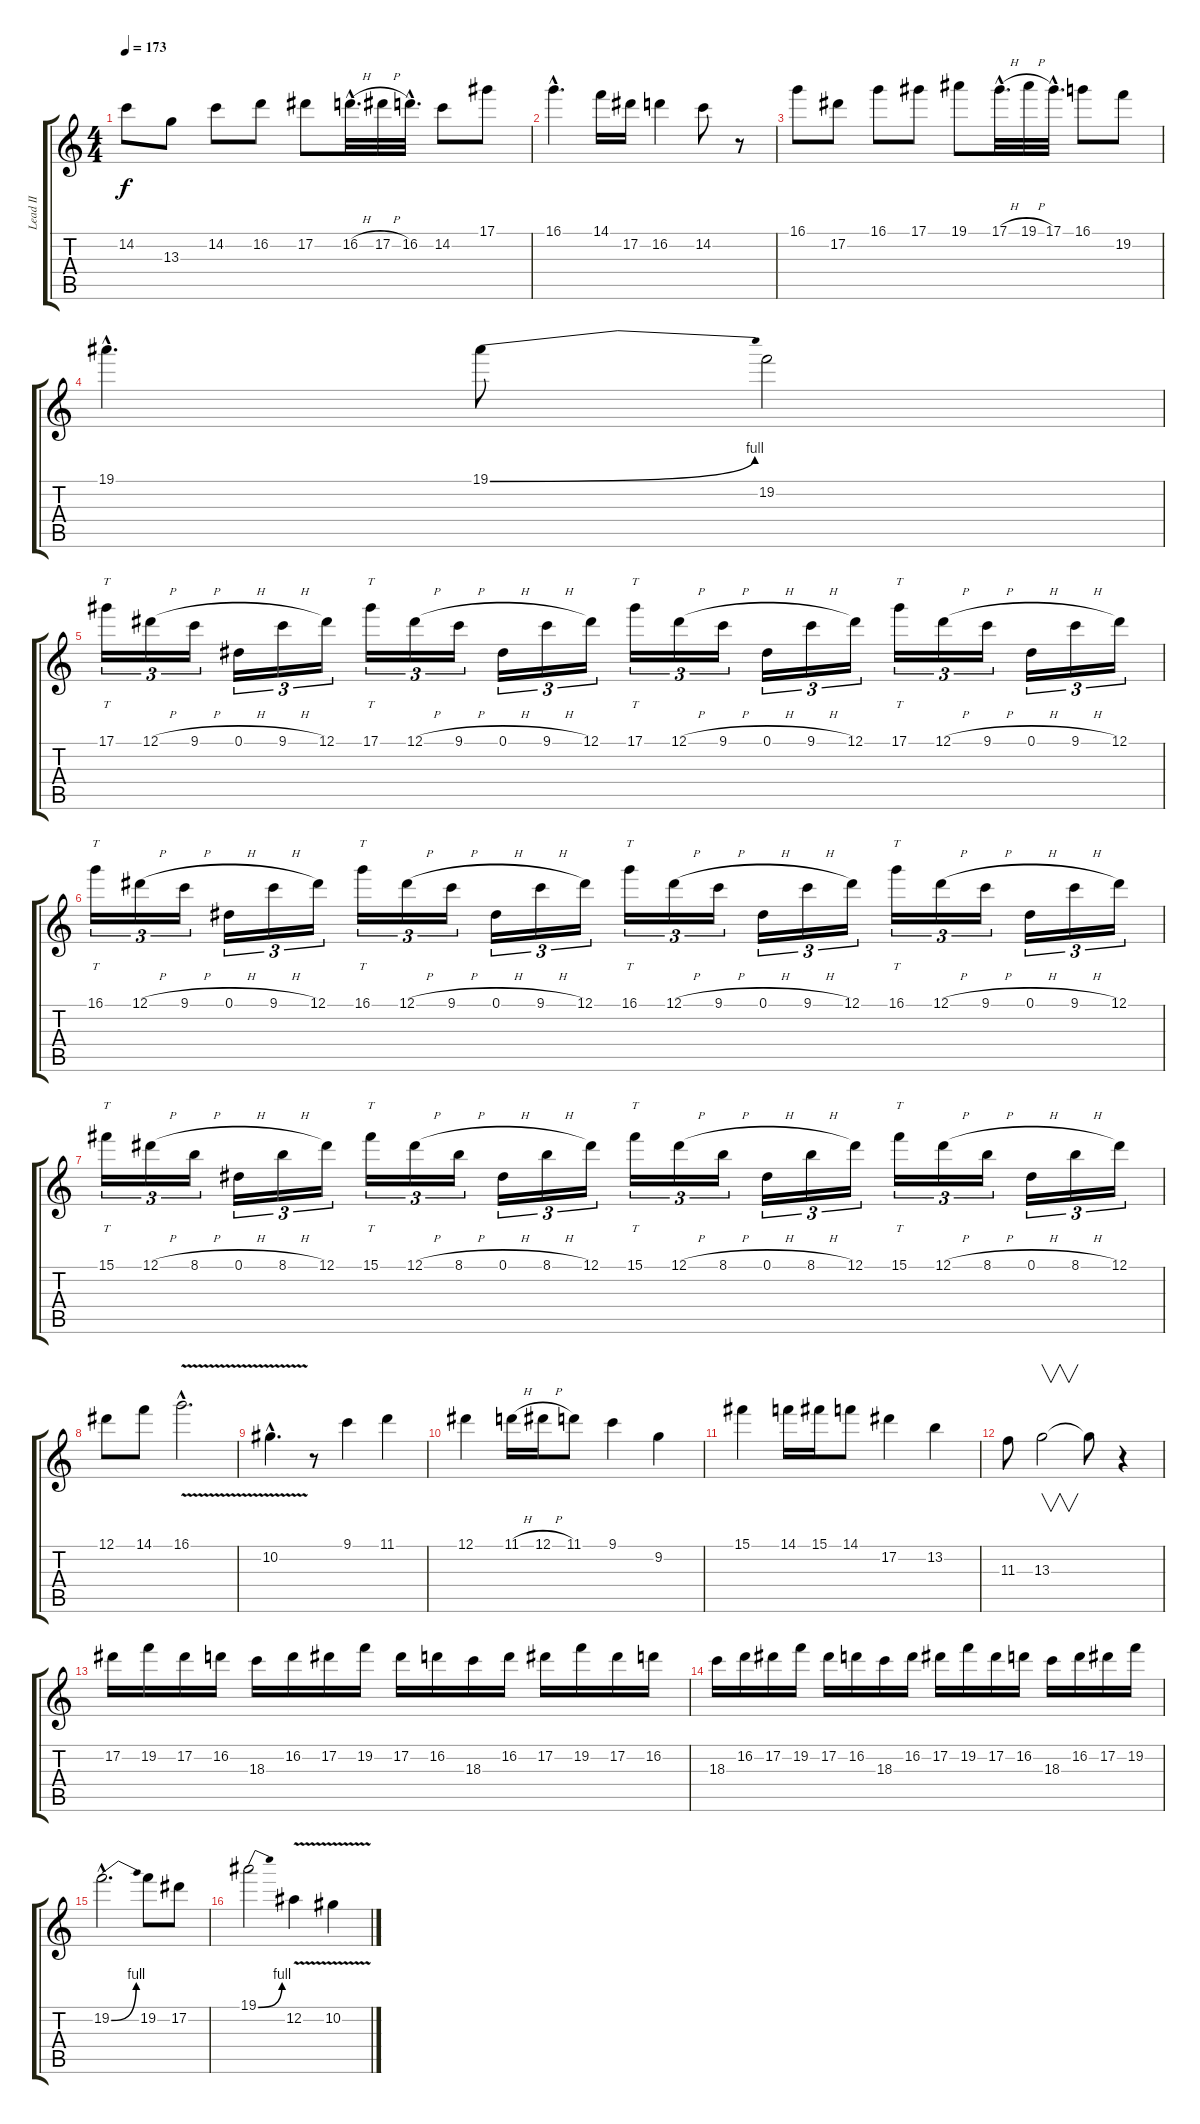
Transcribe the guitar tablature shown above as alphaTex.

\track ("Lead II" "Lead II") {instrument overdrivenguitar}
\staff {score tabs}
\tuning (Eb4 Bb3 Gb3 Db3 Ab2 Eb2) {hide}
\ts (4 4)
\tempo 173
\clef g2
\ks c
14.2.8{dy f} 13.3.8 14.2.8 16.2.8 17.2.8 16.2{h hac}.32{d} 17.2{h}.32 16.2{hac}.32{d} 14.2.8 17.1.8 |
16.1{hac}.4{d} 14.1.16 17.2.16 16.2.4 14.2.8 r.8 |
16.1.8 17.2.8 16.1.8 17.1.8 19.1.8 17.1{h hac}.32{d} 19.1{h}.32 17.1{hac}.32{d} 16.1.8 19.2.8 |
19.1{hac}.4{d} 19.1{be (bend 0 0 60 4)}.8 19.2.2 |
\section ("" "")
17.1.16{tt tu (3 2) volume 15} 12.1{h}.16{tu (3 2)} 9.1{h}.16{tu (3 2)} 0.1{h}.16{tu (3 2)} 9.1{h}.16{tu (3 2)} 12.1.16{tu (3 2)} 17.1.16{tt tu (3 2)} 12.1{h}.16{tu (3 2)} 9.1{h}.16{tu (3 2)} 0.1{h}.16{tu (3 2)} 9.1{h}.16{tu (3 2)} 12.1.16{tu (3 2)} 17.1.16{tt tu (3 2)} 12.1{h}.16{tu (3 2)} 9.1{h}.16{tu (3 2)} 0.1{h}.16{tu (3 2)} 9.1{h}.16{tu (3 2)} 12.1.16{tu (3 2)} 17.1.16{tt tu (3 2)} 12.1{h}.16{tu (3 2)} 9.1{h}.16{tu (3 2)} 0.1{h}.16{tu (3 2)} 9.1{h}.16{tu (3 2)} 12.1.16{tu (3 2)} |
16.1.16{tt tu (3 2)} 12.1{h}.16{tu (3 2)} 9.1{h}.16{tu (3 2)} 0.1{h}.16{tu (3 2)} 9.1{h}.16{tu (3 2)} 12.1.16{tu (3 2)} 16.1.16{tt tu (3 2)} 12.1{h}.16{tu (3 2)} 9.1{h}.16{tu (3 2)} 0.1{h}.16{tu (3 2)} 9.1{h}.16{tu (3 2)} 12.1.16{tu (3 2)} 16.1.16{tt tu (3 2)} 12.1{h}.16{tu (3 2)} 9.1{h}.16{tu (3 2)} 0.1{h}.16{tu (3 2)} 9.1{h}.16{tu (3 2)} 12.1.16{tu (3 2)} 16.1.16{tt tu (3 2)} 12.1{h}.16{tu (3 2)} 9.1{h}.16{tu (3 2)} 0.1{h}.16{tu (3 2)} 9.1{h}.16{tu (3 2)} 12.1.16{tu (3 2)} |
15.1.16{tt tu (3 2)} 12.1{h}.16{tu (3 2)} 8.1{h}.16{tu (3 2)} 0.1{h}.16{tu (3 2)} 8.1{h}.16{tu (3 2)} 12.1.16{tu (3 2)} 15.1.16{tt tu (3 2)} 12.1{h}.16{tu (3 2)} 8.1{h}.16{tu (3 2)} 0.1{h}.16{tu (3 2)} 8.1{h}.16{tu (3 2)} 12.1.16{tu (3 2)} 15.1.16{tt tu (3 2)} 12.1{h}.16{tu (3 2)} 8.1{h}.16{tu (3 2)} 0.1{h}.16{tu (3 2)} 8.1{h}.16{tu (3 2)} 12.1.16{tu (3 2)} 15.1.16{tt tu (3 2)} 12.1{h}.16{tu (3 2)} 8.1{h}.16{tu (3 2)} 0.1{h}.16{tu (3 2)} 8.1{h}.16{tu (3 2)} 12.1.16{tu (3 2)} |
12.1.8 14.1.8 16.1{v hac}.2{d} |
\section ("" "")
10.2{v hac}.4{d volume 13} r.8 9.1.4 11.1.4 |
12.1.4 11.1{h}.16 12.1{h}.16 11.1.8 9.1.4 9.2.4 |
15.1.4 14.1.16 15.1.16 14.1.8 17.2.4 13.2.4 |
11.3.8 13.3.2{v instrument guitarharmonics} 13.3{t}.8 r.4 |
17.2.16{instrument overdrivenguitar} 19.2.16 17.2.16 16.2.16 18.3.16 16.2.16 17.2.16 19.2.16 17.2.16 16.2.16 18.3.16 16.2.16 17.2.16 19.2.16 17.2.16 16.2.16 |
18.3.16 16.2.16 17.2.16 19.2.16 17.2.16 16.2.16 18.3.16 16.2.16 17.2.16 19.2.16 17.2.16 16.2.16 18.3.16 16.2.16 17.2.16 19.2.16 |
19.2{be (bend 0 0 60 4) hac}.2{d} 19.2.8 17.2.8 |
19.1{be (bend 0 0 60 4)}.2 12.2{v}.4 10.2{v}.4
